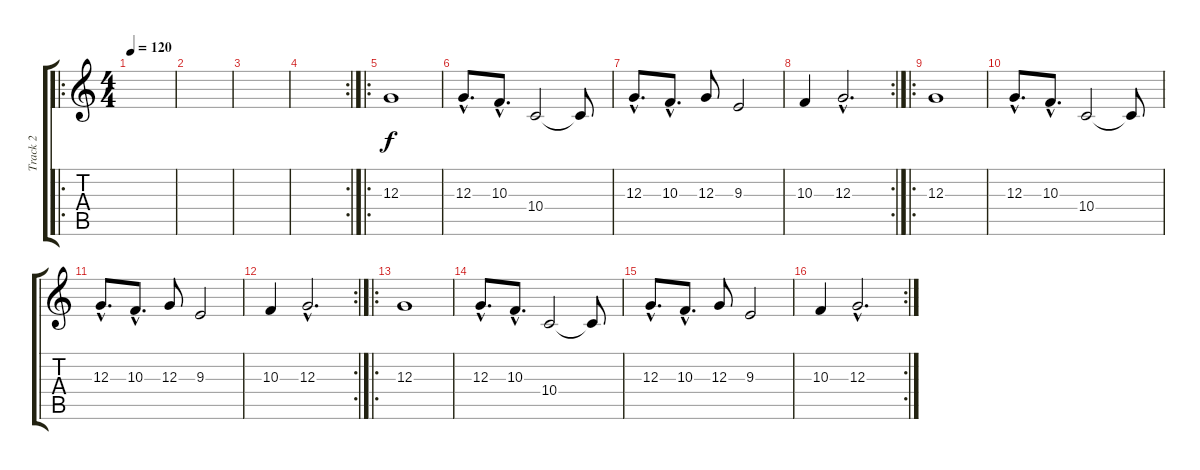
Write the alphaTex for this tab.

\track ("Track 2" "Track 2") {instrument violin}
\staff {score tabs}
\tuning (E4 B3 G3 D3 A2 E2) {hide}
\ro
\ts (4 4)
\tempo 120
\clef g2
\ks c
|
|
|
\rc 2
|
\ro
12.3.1 |
12.3{hac}.8{d} 10.3{hac}.8{d} 10.4.2 10.4{t}.8 |
12.3{hac}.8{d} 10.3{hac}.8{d} 12.3.8 9.3.2 |
\rc 2
10.3.4 12.3{hac}.2{d} |
\ro
12.3.1 |
12.3{hac}.8{d} 10.3{hac}.8{d} 10.4.2 10.4{t}.8 |
12.3{hac}.8{d} 10.3{hac}.8{d} 12.3.8 9.3.2 |
\rc 2
10.3.4 12.3{hac}.2{d} |
\ro
12.3.1 |
12.3{hac}.8{d} 10.3{hac}.8{d} 10.4.2 10.4{t}.8 |
12.3{hac}.8{d} 10.3{hac}.8{d} 12.3.8 9.3.2 |
\rc 2
10.3.4 12.3{hac}.2{d}
